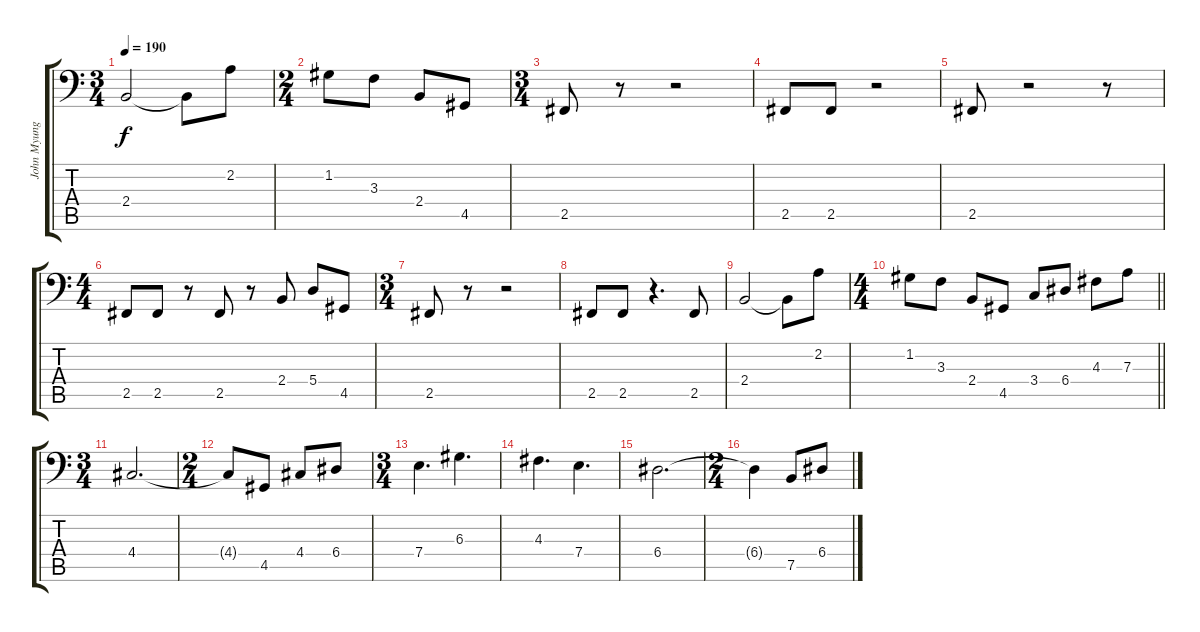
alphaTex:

\track ("John Myung - Bass" "John Myung") {instrument electricbassfinger}
\staff {score tabs}
\tuning (C3 G2 D2 A1 E1 B0) {hide}
\ts (3 4)
\tempo 190
\clef f4
\ks c
2.4.2{dy f} 2.4{t}.8 2.2.8 |
\ts (2 4)
1.2.8 3.3.8 2.4.8 4.5.8 |
\ts (3 4)
2.5.8 r.8 r.2 |
2.5.8 2.5.8 r.2 |
2.5.8 r.2 r.8 |
\ts (4 4)
2.5.8 2.5.8 r.8 2.5.8 r.8 2.4.8 5.4.8 4.5.8 |
\ts (3 4)
2.5.8 r.8 r.2 |
2.5.8 2.5.8 r.4{d} 2.5.8 |
2.4.2 2.4{t}.8 2.2.8 |
\ts (4 4)
\barLineRight lightlight
1.2.8 3.3.8 2.4.8 4.5.8 3.4.8 6.4.8 4.3.8 7.3.8 |
\ts (3 4)
4.4.2{d} |
\ts (2 4)
4.4{t}.8 4.5.8 4.4.8 6.4.8 |
\ts (3 4)
7.4.4{d} 6.3.4{d} |
4.3.4{d} 7.4.4{d} |
6.4.2{d} |
\ts (2 4)
6.4{t}.4 7.5.8 6.4.8
